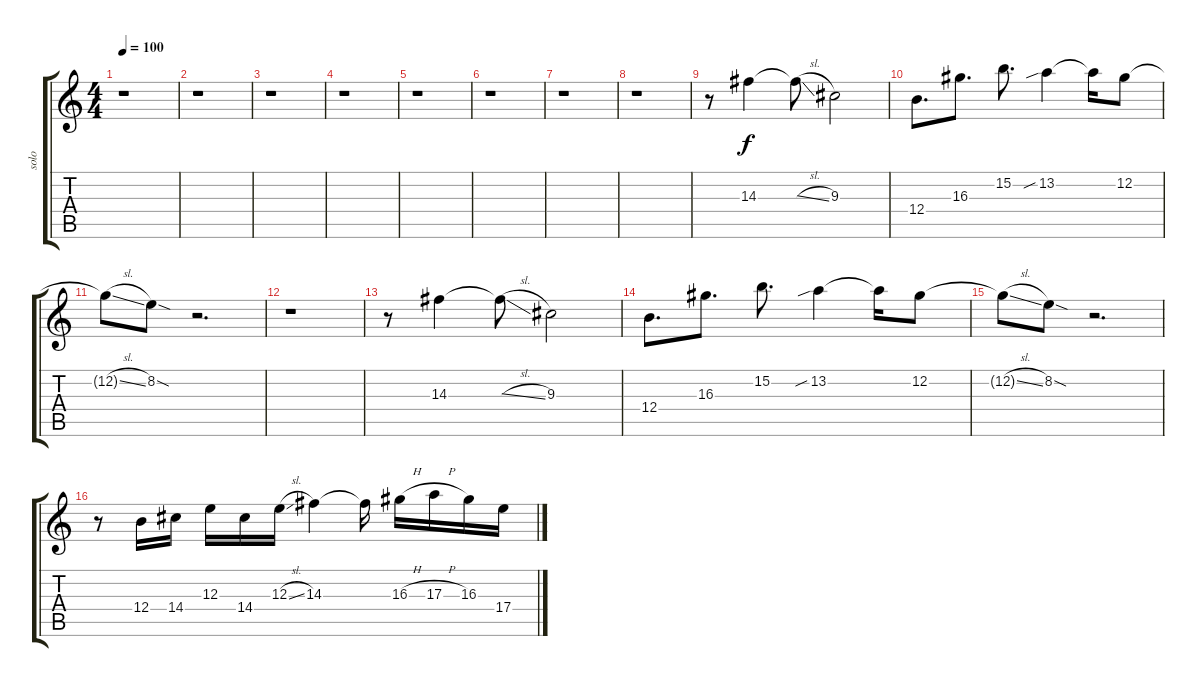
\track ("solo" "solo") {instrument distortionguitar}
\staff {score tabs}
\tuning (Db4 Ab3 E3 B2 Gb2 Db2) {hide}
\ts (4 4)
\tempo 100
\clef g2
\ks c
r.1{dy f} |
r.1 |
r.1 |
r.1 |
r.1 |
r.1 |
r.1 |
r.1 |
r.8{volume 9 balance 8 instrument electricguitarjazz} 14.3.4 14.3{sl t}.8 9.3.2 |
12.4.8{d} 16.3.8{d} 15.2.8{d} 13.2{sib}.4 13.2{t}.16 12.2.8 |
12.2{sl t}.8 8.2{sod}.8 r.2{d} |
r.1 |
r.8 14.3.4 14.3{sl t}.8 9.3.2 |
12.4.8{d} 16.3.8{d} 15.2.8{d} 13.2{sib}.4 13.2{t}.16 12.2.8 |
12.2{sl t}.8 8.2{sod}.8 r.2{d} |
r.8{volume 13} 12.4.16 14.4.16 12.3.16 14.4.16 12.3{sl}.16 14.3.4 14.3{t}.16 16.3{h}.16 17.3{h}.16 16.3.16 17.4.16
